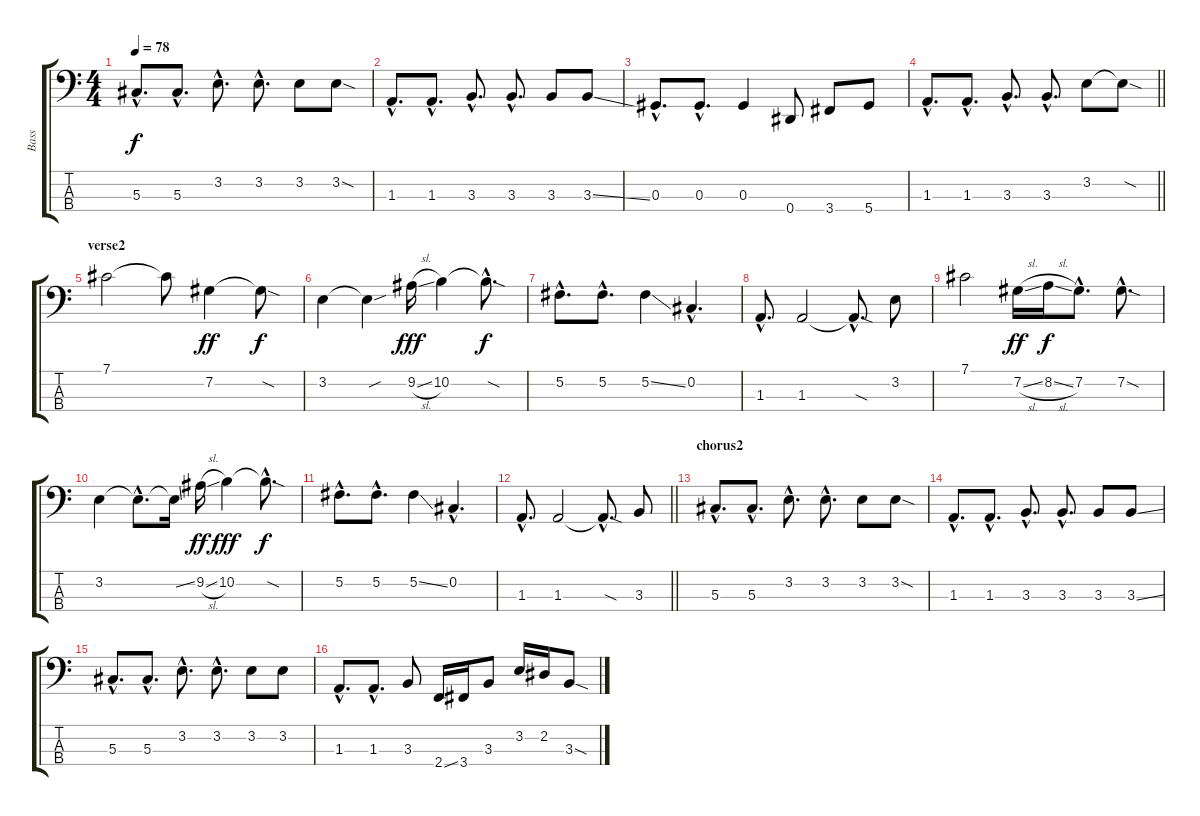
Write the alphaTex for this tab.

\track ("Bass" "Bass") {instrument electricbassfinger}
\staff {score tabs}
\tuning (Gb2 Db2 Ab1 Eb1) {hide}
\ts (4 4)
\tempo 78
\clef f4
\ks c
5.3{hac}.8{d dy f} 5.3{hac}.8{d} 3.2{hac}.8{d} 3.2{hac}.8{d} 3.2.8 3.2{sod}.8 |
1.3{hac}.8{d} 1.3{hac}.8{d} 3.3{hac}.8{d} 3.3{hac}.8{d} 3.3.8 3.3{ss}.8 |
0.3{hac}.8{d} 0.3{hac}.8{d} 0.3.4 0.4.8 3.4.8 5.4.8 |
\barLineRight lightlight
1.3{hac}.8{d} 1.3{hac}.8{d} 3.3{hac}.8{d} 3.3{hac}.8{d} 3.2.8 3.2{sod t}.8 |
\section ("" "verse2")
7.1.2 7.1{t}.8 7.2.4{dy ff} 7.2{sod t}.8{dy f} |
3.2.4 3.2{sou t}.4 9.2{sl}.16{dy fff} 10.2.4 10.2{sod hac t}.8{d dy f} |
5.2{hac}.8{d} 5.2{hac}.8{d} 5.2{ss}.4 0.2{hac}.4{d} |
1.3{hac}.8{d} 1.3.2 1.3{sod hac t}.8{d} 3.2.8 |
7.1.2 7.2{sl}.16{dy ff} 8.2{sl}.16{dy f} 7.2{hac}.8{d} 7.2{sod hac}.8{d} |
3.2.4 3.2{hac t}.8{d} 3.2{ss t}.16 9.2{sl}.16{dy ff} 10.2.4{dy fff} 10.2{sod hac t}.8{d dy f} |
5.2{hac}.8{d} 5.2{hac}.8{d} 5.2{ss}.4 0.2{hac}.4{d} |
\barLineRight lightlight
1.3{hac}.8{d} 1.3.2 1.3{sod hac t}.8{d} 3.3.8 |
\section ("" "chorus2")
5.3{hac}.8{d} 5.3{hac}.8{d} 3.2{hac}.8{d} 3.2{hac}.8{d} 3.2.8 3.2{sod}.8 |
1.3{hac}.8{d} 1.3{hac}.8{d} 3.3{hac}.8{d} 3.3{hac}.8{d} 3.3.8 3.3{ss}.8 |
5.3{hac}.8{d} 5.3{hac}.8{d} 3.2{hac}.8{d} 3.2{hac}.8{d} 3.2.8 3.2.8 |
1.3{hac}.8{d} 1.3{hac}.8{d} 3.3.8 2.4{ss}.16 3.4.16 3.3.8 3.2.16 2.2.16 3.3{sod}.8
